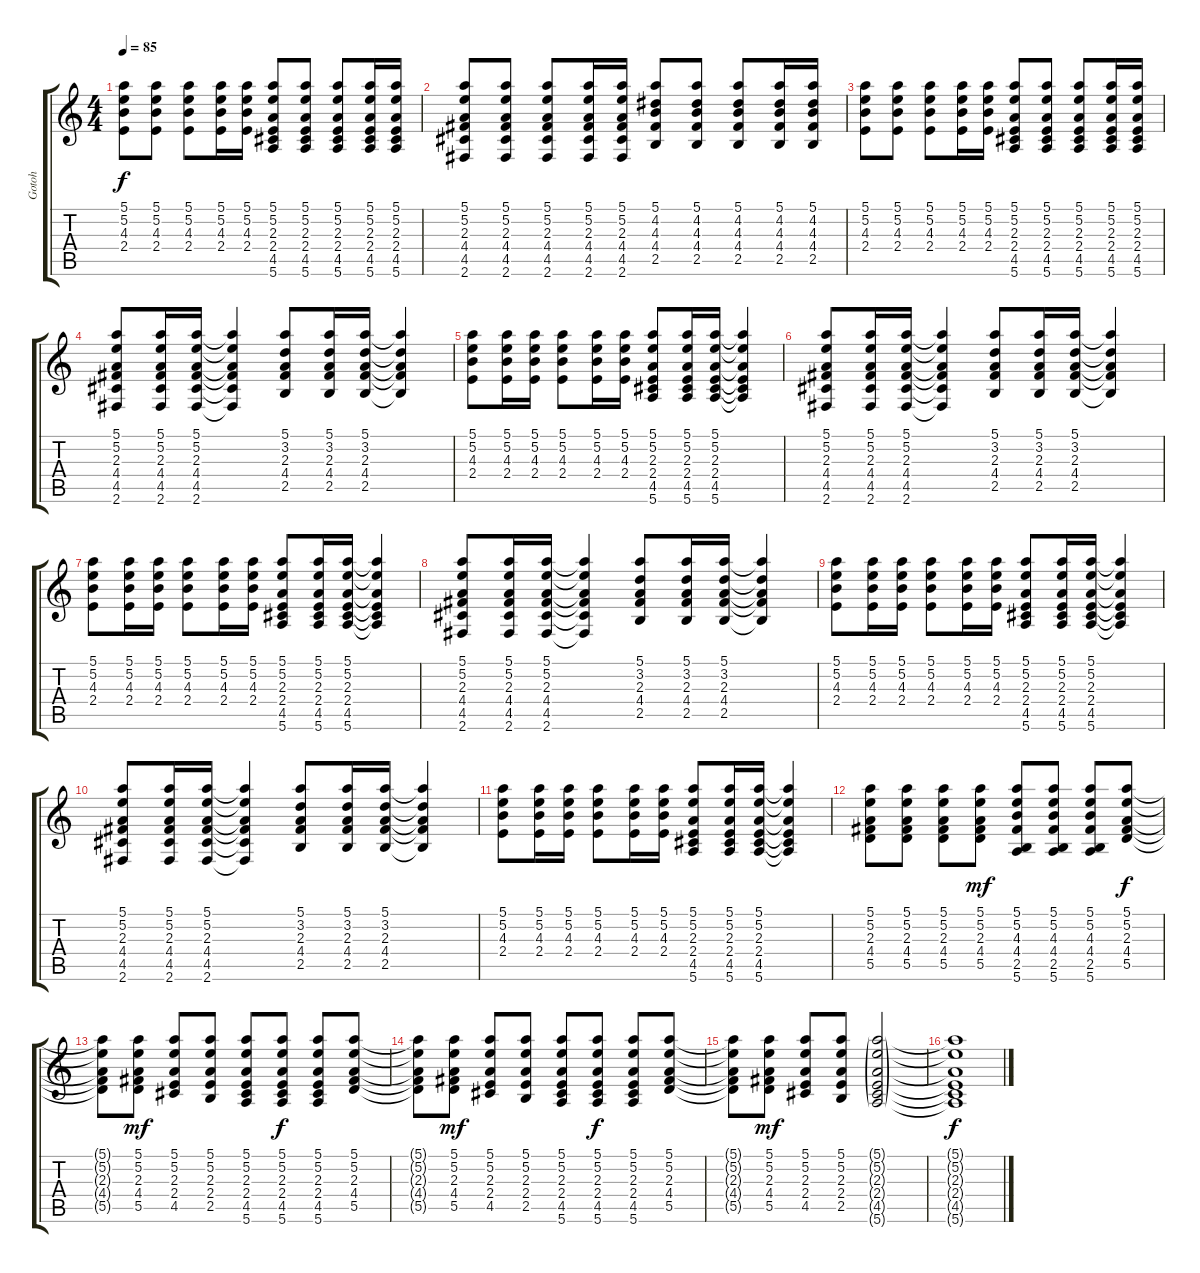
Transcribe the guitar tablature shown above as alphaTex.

\track ("Gotoh" "Gotoh") {instrument electricguitarclean}
\staff {score tabs}
\tuning (E4 B3 G3 D3 A2 E2) {hide}
\ts (4 4)
\tempo 85
\clef g2
\ks c
(5.1 5.2 4.3 2.4).8{dy f} (5.1 5.2 4.3 2.4).8 (5.1 5.2 4.3 2.4).8 (5.1 5.2 4.3 2.4).16 (5.1 5.2 4.3 2.4).16 (5.1 5.2 2.3 2.4 4.5 5.6).8 (5.1 5.2 2.3 2.4 4.5 5.6).8 (5.1 5.2 2.3 2.4 4.5 5.6).8 (5.1 5.2 2.3 2.4 4.5 5.6).16 (5.1 5.2 2.3 2.4 4.5 5.6).16 |
(5.1 5.2 2.3 4.4 4.5 2.6).8 (5.1 5.2 2.3 4.4 4.5 2.6).8 (5.1 5.2 2.3 4.4 4.5 2.6).8 (5.1 5.2 2.3 4.4 4.5 2.6).16 (5.1 5.2 2.3 4.4 4.5 2.6).16 (5.1 4.2 4.3 4.4 2.5).8 (5.1 4.2 4.3 4.4 2.5).8 (5.1 4.2 4.3 4.4 2.5).8 (5.1 4.2 4.3 4.4 2.5).16 (5.1 4.2 4.3 4.4 2.5).16 |
(5.1 5.2 4.3 2.4).8 (5.1 5.2 4.3 2.4).8 (5.1 5.2 4.3 2.4).8 (5.1 5.2 4.3 2.4).16 (5.1 5.2 4.3 2.4).16 (5.1 5.2 2.3 2.4 4.5 5.6).8 (5.1 5.2 2.3 2.4 4.5 5.6).8 (5.1 5.2 2.3 2.4 4.5 5.6).8 (5.1 5.2 2.3 2.4 4.5 5.6).16 (5.1 5.2 2.3 2.4 4.5 5.6).16 |
(5.1 5.2 2.3 4.4 4.5 2.6).8 (5.1 5.2 2.3 4.4 4.5 2.6).16 (5.1 5.2 2.3 4.4 4.5 2.6).16 (5.1{t} 5.2{t} 2.3{t} 4.4{t} 4.5{t} 2.6{t}).4 (5.1 3.2 2.3 4.4 2.5).8 (5.1 3.2 2.3 4.4 2.5).16 (5.1 3.2 2.3 4.4 2.5).16 (5.1{t} 3.2{t} 2.3{t} 4.4{t} 2.5{t}).4 |
(5.1 5.2 4.3 2.4).8 (5.1 5.2 4.3 2.4).16 (5.1 5.2 4.3 2.4).16 (5.1 5.2 4.3 2.4).8 (5.1 5.2 4.3 2.4).16 (5.1 5.2 4.3 2.4).16 (5.1 5.2 2.3 2.4 4.5 5.6).8 (5.1 5.2 2.3 2.4 4.5 5.6).16 (5.1 5.2 2.3 2.4 4.5 5.6).16 (5.1{t} 5.2{t} 2.3{t} 2.4{t} 4.5{t} 5.6{t}).4 |
(5.1 5.2 2.3 4.4 4.5 2.6).8 (5.1 5.2 2.3 4.4 4.5 2.6).16 (5.1 5.2 2.3 4.4 4.5 2.6).16 (5.1{t} 5.2{t} 2.3{t} 4.4{t} 4.5{t} 2.6{t}).4 (5.1 3.2 2.3 4.4 2.5).8 (5.1 3.2 2.3 4.4 2.5).16 (5.1 3.2 2.3 4.4 2.5).16 (5.1{t} 3.2{t} 2.3{t} 4.4{t} 2.5{t}).4 |
(5.1 5.2 4.3 2.4).8 (5.1 5.2 4.3 2.4).16 (5.1 5.2 4.3 2.4).16 (5.1 5.2 4.3 2.4).8 (5.1 5.2 4.3 2.4).16 (5.1 5.2 4.3 2.4).16 (5.1 5.2 2.3 2.4 4.5 5.6).8 (5.1 5.2 2.3 2.4 4.5 5.6).16 (5.1 5.2 2.3 2.4 4.5 5.6).16 (5.1{t} 5.2{t} 2.3{t} 2.4{t} 4.5{t} 5.6{t}).4 |
(5.1 5.2 2.3 4.4 4.5 2.6).8 (5.1 5.2 2.3 4.4 4.5 2.6).16 (5.1 5.2 2.3 4.4 4.5 2.6).16 (5.1{t} 5.2{t} 2.3{t} 4.4{t} 4.5{t} 2.6{t}).4 (5.1 3.2 2.3 4.4 2.5).8 (5.1 3.2 2.3 4.4 2.5).16 (5.1 3.2 2.3 4.4 2.5).16 (5.1{t} 3.2{t} 2.3{t} 4.4{t} 2.5{t}).4 |
(5.1 5.2 4.3 2.4).8 (5.1 5.2 4.3 2.4).16 (5.1 5.2 4.3 2.4).16 (5.1 5.2 4.3 2.4).8 (5.1 5.2 4.3 2.4).16 (5.1 5.2 4.3 2.4).16 (5.1 5.2 2.3 2.4 4.5 5.6).8 (5.1 5.2 2.3 2.4 4.5 5.6).16 (5.1 5.2 2.3 2.4 4.5 5.6).16 (5.1{t} 5.2{t} 2.3{t} 2.4{t} 4.5{t} 5.6{t}).4 |
(5.1 5.2 2.3 4.4 4.5 2.6).8 (5.1 5.2 2.3 4.4 4.5 2.6).16 (5.1 5.2 2.3 4.4 4.5 2.6).16 (5.1{t} 5.2{t} 2.3{t} 4.4{t} 4.5{t} 2.6{t}).4 (5.1 3.2 2.3 4.4 2.5).8 (5.1 3.2 2.3 4.4 2.5).16 (5.1 3.2 2.3 4.4 2.5).16 (5.1{t} 3.2{t} 2.3{t} 4.4{t} 2.5{t}).4 |
(5.1 5.2 4.3 2.4).8 (5.1 5.2 4.3 2.4).16 (5.1 5.2 4.3 2.4).16 (5.1 5.2 4.3 2.4).8 (5.1 5.2 4.3 2.4).16 (5.1 5.2 4.3 2.4).16 (5.1 5.2 2.3 2.4 4.5 5.6).8 (5.1 5.2 2.3 2.4 4.5 5.6).16 (5.1 5.2 2.3 2.4 4.5 5.6).16 (5.1{t} 5.2{t} 2.3{t} 2.4{t} 4.5{t} 5.6{t}).4 |
(5.1 5.2 2.3 4.4 5.5).8 (5.1 5.2 2.3 4.4 5.5).8 (5.1 5.2 2.3 4.4 5.5).8 (5.1 5.2 2.3 4.4 5.5).8{dy mf} (5.1 5.2 4.3 4.4 2.5 5.6).8 (5.1 5.2 4.3 4.4 2.5 5.6).8 (5.1 5.2 4.3 4.4 2.5 5.6).8 (5.1 5.2 2.3 4.4 5.5).8{dy f} |
(5.1{t} 5.2{t} 2.3{t} 4.4{t} 5.5{t}).8 (5.1 5.2 2.3 4.4 5.5).8{dy mf} (5.1 5.2 2.3 2.4 4.5).8 (5.1 5.2 2.3 2.4 2.5).8 (5.1 5.2 2.3 2.4 4.5 5.6).8 (5.1 5.2 2.3 2.4 4.5 5.6).8{dy f} (5.1 5.2 2.3 2.4 4.5 5.6).8 (5.1 5.2 2.3 4.4 5.5).8 |
(5.1{t} 5.2{t} 2.3{t} 4.4{t} 5.5{t}).8 (5.1 5.2 2.3 4.4 5.5).8{dy mf} (5.1 5.2 2.3 2.4 4.5).8 (5.1 5.2 2.3 2.4 2.5).8 (5.1 5.2 2.3 2.4 4.5 5.6).8 (5.1 5.2 2.3 2.4 4.5 5.6).8{dy f} (5.1 5.2 2.3 2.4 4.5 5.6).8 (5.1 5.2 2.3 4.4 5.5).8 |
(5.1{t} 5.2{t} 2.3{t} 4.4{t} 5.5{t}).8 (5.1 5.2 2.3 4.4 5.5).8{dy mf} (5.1 5.2 2.3 2.4 4.5).8 (5.1 5.2 2.3 2.4 2.5).8 (5.1{g} 5.2{g} 2.3{g} 2.4{g} 4.5{g} 5.6{g}).2 |
(5.1{t} 5.2{t} 2.3{t} 2.4{t} 4.5{t} 5.6{t}).1{dy f}
